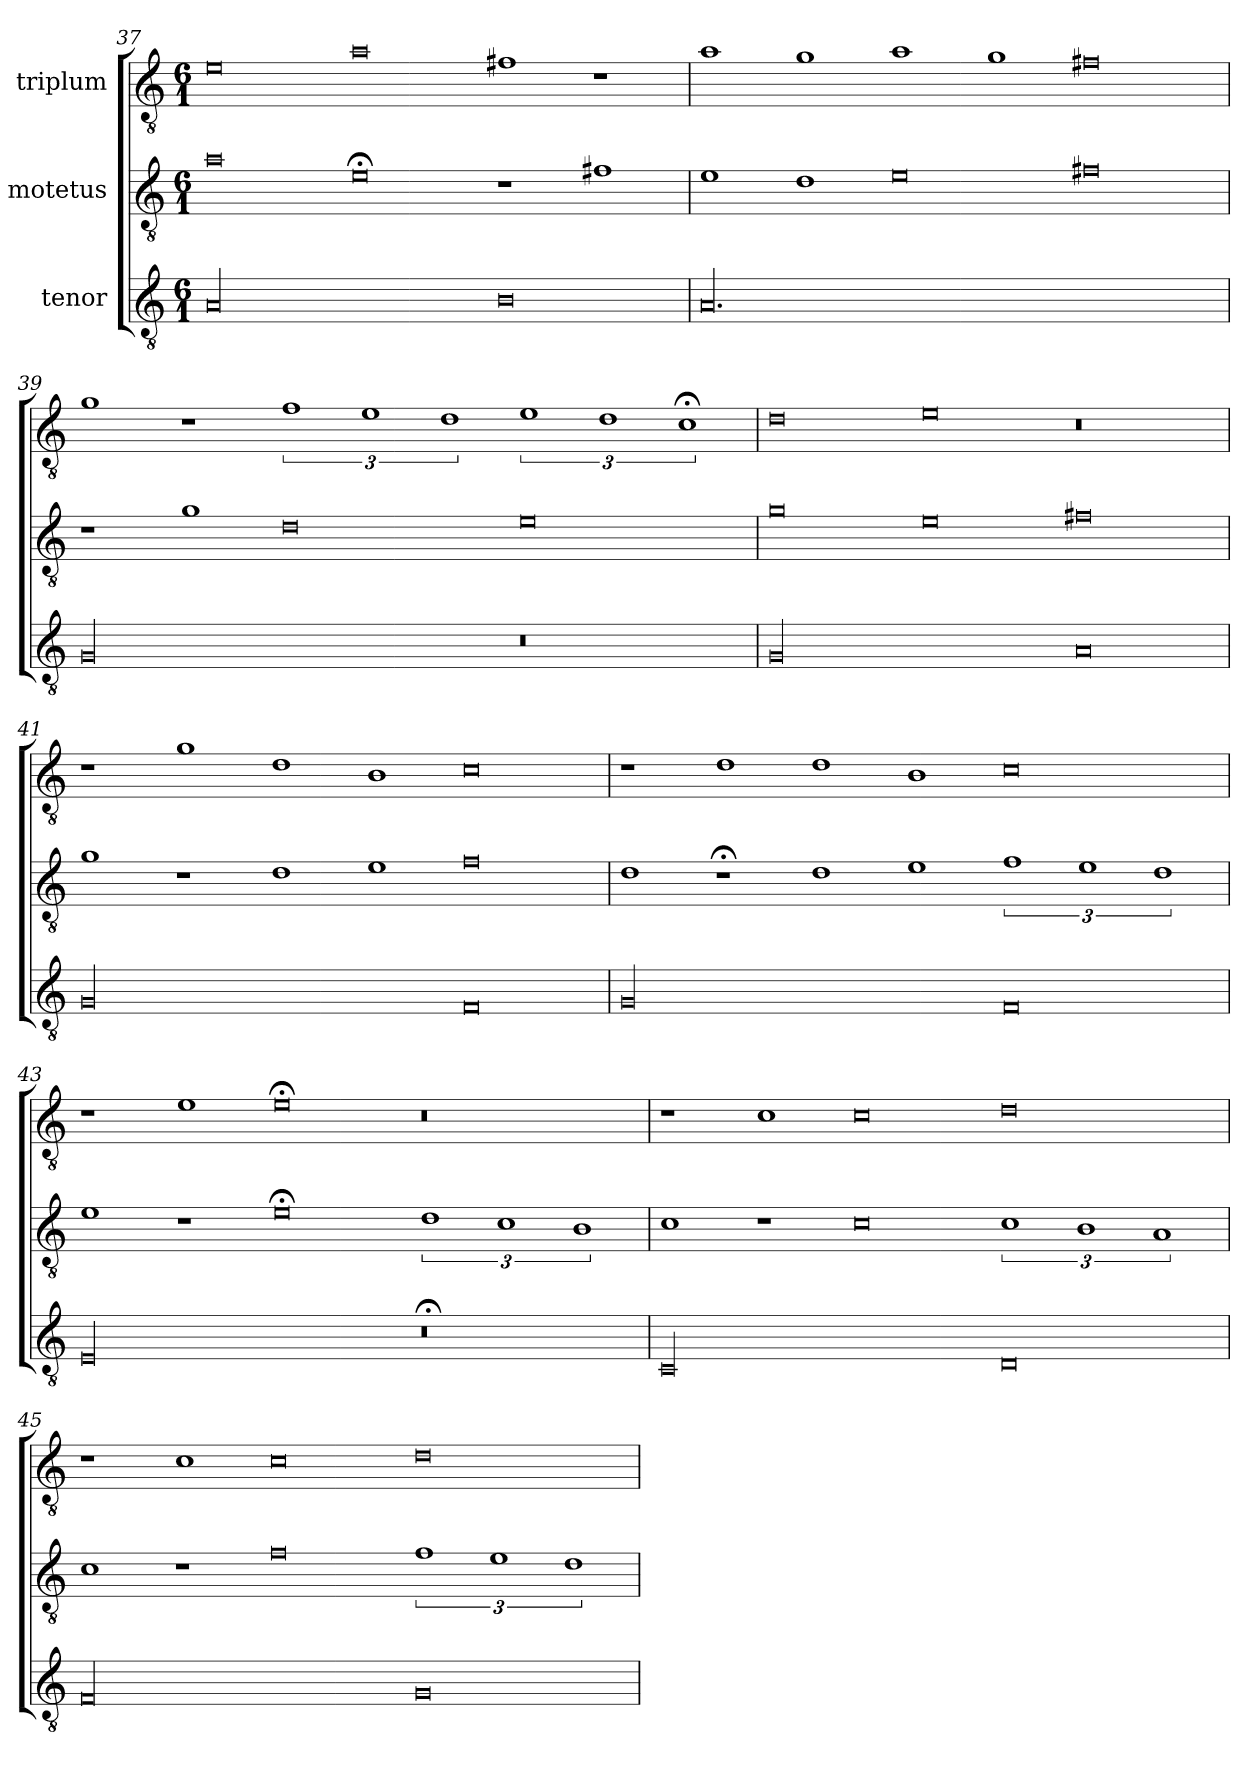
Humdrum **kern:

**kern	**kern	**kern
*part3	*part2	*part1
*staff3	*staff2	*staff1
*I"tenor	*I"motetus	*I"triplum
*clefGv2	*clefGv2	*clefGv2
*k[]	*k[]	*k[]
*C:	*C:	*C:
*M6/1	*M6/1	*M6/1
=37	=37	=37
00A/	0a\	0e\
.	0e;<\	0a\
0B\	1r	1f#X\
.	1f#X\	1r
=38	=38	=38
00.A/	1e\	1a\
.	1d\	1g\
.	0e\	1a\
.	.	1g\
.	0f#X\	0f#X\
!!LO:PB:g=z
=39	=39	=39
00G/	1r	1g\
.	1g\	1r
.	0d\	3%2f\
.	.	3%2e\
.	.	3%2d\
0r	0e\	3%2e\
.	.	3%2d\
.	.	3%2c;<\
=40	=40	=40
00G/	0g\	0d\
.	0e\	0e\
0A/	0f#X\	0r
=41	=41	=41
00G/	1g\	1r
.	1r	1g\
.	1d\	1d\
.	1e\	1B\
0F/	0f\	0c\
=42	=42	=42
00G/	1d\	1r
.	1r;<	1d\
.	1d\	1d\
.	1e\	1B\
0F/	3%2f\	0c\
.	3%2e\	.
.	3%2d\	.
=43	=43	=43
00E/	1e\	1r
.	1r	1e\
.	0e;<\	0e;<\
0r;<	3%2d\	0r
.	3%2c\	.
.	3%2B\	.
=44	=44	=44
00C/	1c\	1r
.	1r	1c\
.	0c\	0c\
0D/	3%2c\	0d\
.	3%2B\	.
.	3%2A/	.
=45	=45	=45
00F/	1c\	1r
.	1r	1c\
.	0f\	0c\
0G/	3%2f\	0d\
.	3%2e\	.
.	3%2d\	.
=	=	=
*-	*-	*-
